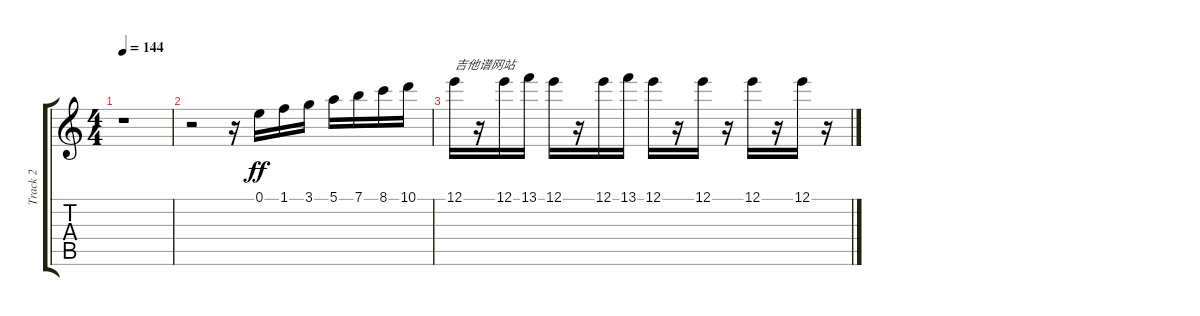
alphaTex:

\track ("Track 2" "Track 2") {instrument overdrivenguitar}
\staff {score tabs}
\tuning (E4 B3 G3 D3 A2 E2) {hide}
\ts (4 4)
\tempo 144
\clef g2
\ks c
r.1{dy f} |
r.2 r.16 0.1.16{dy ff} 1.1.16 3.1.16 5.1.16 7.1.16 8.1.16 10.1.16 |
12.1.16{txt "吉他谱网站"} r.16 12.1.16 13.1.16 12.1.16 r.16 12.1.16 13.1.16 12.1.16 r.16 12.1.16 r.16 12.1.16 r.16 12.1.16 r.16
